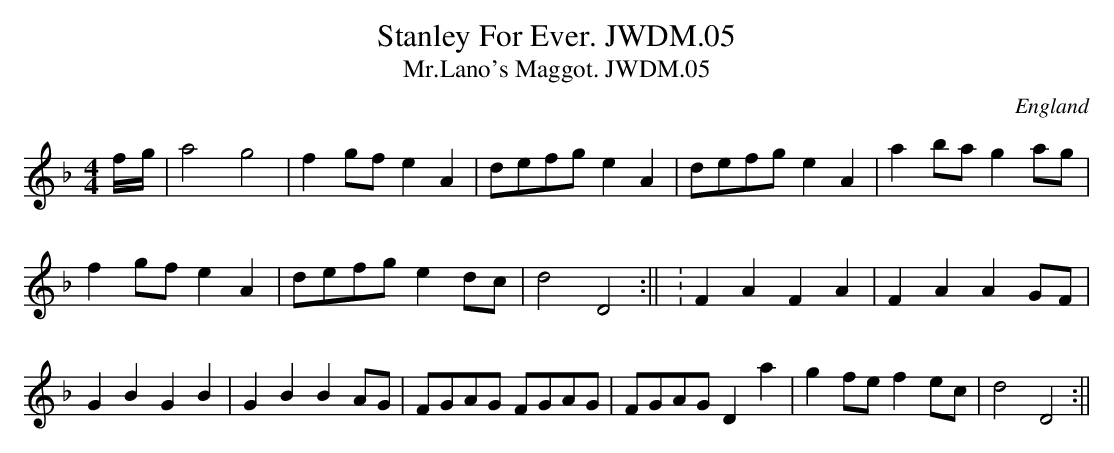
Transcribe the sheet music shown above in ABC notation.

X:1
T:Stanley For Ever. JWDM.05
T:Mr.Lano's Maggot. JWDM.05
M:4/4
L:1/8
O:England
K:F
f/-g/|a4g4|f2 gf e2 A2|defg e2 A2|defg e2 A2|
a2 ba g2 ag|!f2 gf e2 A2|defge2dc|d4D4:||
:F2A2F2A2|F2A2A2GF|!G2B2G2B2|G2B2B2AG|
FGAG FGAG|FGAG D2a2|g2 fe f2ec|d4D4:||
